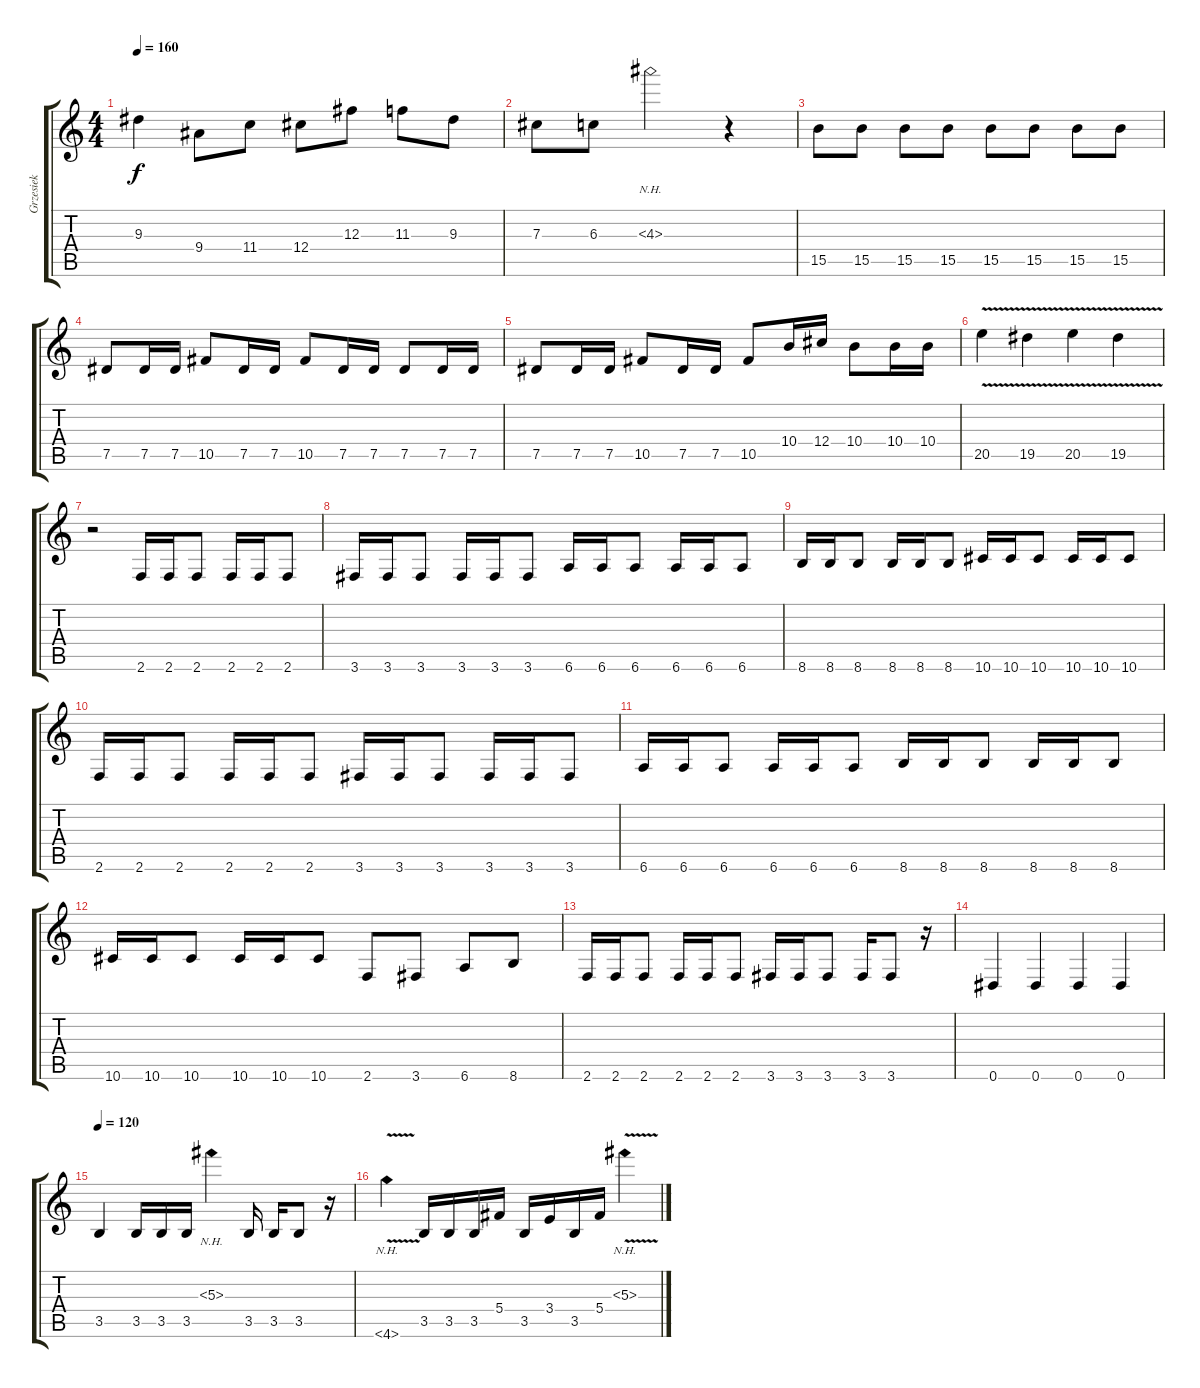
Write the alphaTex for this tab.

\track ("Grzesiek" "Grzesiek") {instrument electricbassfinger}
\staff {score tabs}
\tuning (Eb4 Bb3 Gb3 Db3 Ab2 Eb2) {hide}
\ts (4 4)
\tempo 160
\clef g2
\ks c
9.3.4{dy f} 9.4.8 11.4.8 12.4.8 12.3.8 11.3.8 9.3.8 |
7.3.8 6.3.8 4.3{nh}.2 r.4 |
15.5.8 15.5.8 15.5.8 15.5.8 15.5.8 15.5.8 15.5.8 15.5.8 |
7.5.8 7.5.16 7.5.16 10.5.8 7.5.16 7.5.16 10.5.8 7.5.16 7.5.16 7.5.8 7.5.16 7.5.16 |
7.5.8 7.5.16 7.5.16 10.5.8 7.5.16 7.5.16 10.5.8 10.4.16 12.4.16 10.4.8 10.4.16 10.4.16 |
20.5{v}.4 19.5{v}.4 20.5{v}.4 19.5{v}.4 |
r.2 2.6.16 2.6.16 2.6.8 2.6.16 2.6.16 2.6.8 |
3.6.16 3.6.16 3.6.8 3.6.16 3.6.16 3.6.8 6.6.16 6.6.16 6.6.8 6.6.16 6.6.16 6.6.8 |
8.6.16 8.6.16 8.6.8 8.6.16 8.6.16 8.6.8 10.6.16 10.6.16 10.6.8 10.6.16 10.6.16 10.6.8 |
2.6.16 2.6.16 2.6.8 2.6.16 2.6.16 2.6.8 3.6.16 3.6.16 3.6.8 3.6.16 3.6.16 3.6.8 |
6.6.16 6.6.16 6.6.8 6.6.16 6.6.16 6.6.8 8.6.16 8.6.16 8.6.8 8.6.16 8.6.16 8.6.8 |
10.6.16 10.6.16 10.6.8 10.6.16 10.6.16 10.6.8 2.6.8 3.6.8 6.6.8 8.6.8 |
2.6.16 2.6.16 2.6.8 2.6.16 2.6.16 2.6.8 3.6.16 3.6.16 3.6.8 3.6.16 3.6.8 r.16 |
0.6.4 0.6.4 0.6.4 0.6.4 |
\tempo 120
3.5.4 3.5.16 3.5.16 3.5.16 5.3{nh}.4 3.5.16 3.5.16 3.5.8 r.16 |
4.6{nh v}.4 3.5.16 3.5.16 3.5.16 5.4.16 3.5.16 3.4.16 3.5.16 5.4.16 5.3{nh v}.4
